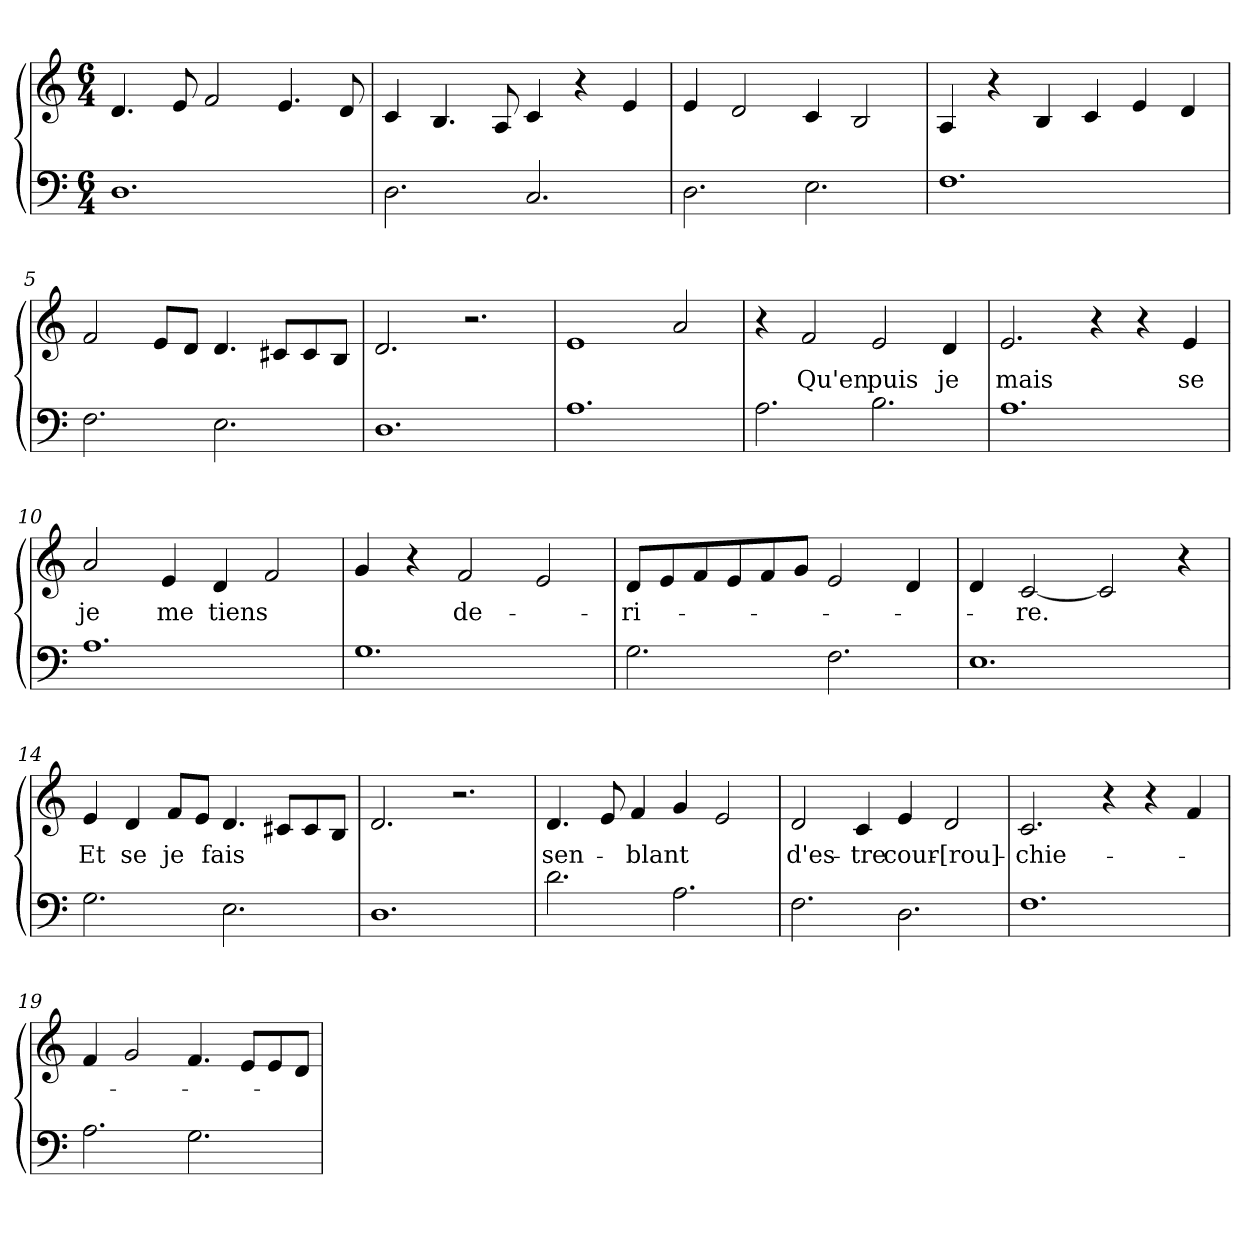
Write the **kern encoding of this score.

**kern	**kern	**text
*part2	*part1	*part1
*staff2	*staff1	*staff1
*clefF4	*clefG2	*
*k[]	*k[]	*
*C:	*C:	*
*M6/4	*M6/4	*
=1	=1	=1
1.D	4.d/	.
.	8e/	.
.	2f/	.
.	4.e/	.
.	8d/	.
=2	=2	=2
2.D\	4c/	.
.	4.B/	.
.	8A/	.
2.C/	4c/	.
.	4r	.
.	4e/	.
=3	=3	=3
2.D\	4e/	.
.	2d/	.
2.E\	4c/	.
.	2B/	.
=4	=4	=4
1.F	4A/	.
.	4r	.
.	4B/	.
.	4c/	.
.	4e/	.
.	4d/	.
=5	=5	=5
2.F\	2f/	.
.	8e/L	.
.	8d/J	.
2.E\	4.d/	.
.	8c#i/L	.
.	8c#/	.
.	8B/J	.
=6	=6	=6
1.D	2.d/	.
.	2.r	.
!!LO:LB:g=z
=7	=7	=7
1.A	1e	.
.	2a/	.
=8	=8	=8
2.A\	4r	.
!	!	!LO:LY:b
.	2f/	Qu'en
!	!	!LO:LY:b
2.B\	2e/	puis
!	!	!LO:LY:b
.	4d/	je
=9	=9	=9
!	!	!LO:LY:b
1.A	2.e/	mais
.	4r	.
.	4r	.
!	!	!LO:LY:b
.	4e/	se
=10	=10	=10
!	!	!LO:LY:b
1.A	2a/	je
!	!	!LO:LY:b
.	4e/	me
!	!	!LO:LY:b
.	4d/	tiens
.	2f/	.
=11	=11	=11
1.G	4g/	.
.	4r	.
!	!	!LO:LY:b
.	2f/	de-
.	2e/	.
=12	=12	=12
!	!	!LO:LY:b
2.G\	8d/L	-ri-
.	8e/	.
.	8f/	.
.	8e/	.
.	8f/	.
.	8g/J	.
2.F\	2e/	.
.	4d/	.
=13	=13	=13
1.E	4d/	.
!	!	!LO:LY:b
.	[2c/	-re.
.	2c/]	.
.	4r	.
!!LO:LB:g=z
=14	=14	=14
!	!	!LO:LY:b
2.G\	4e/	Et
!	!	!LO:LY:b
.	4d/	se
!	!	!LO:LY:b
.	8f/L	je
.	8e/J	.
!	!	!LO:LY:b
2.E\	4.d/	fais
.	8c#i/L	.
.	8c#/	.
.	8B/J	.
=15	=15	=15
1.D	2.d/	.
.	2.r	.
=16	=16	=16
!	!	!LO:LY:b
2.d\	4.d/	sen-
.	8e/	.
!	!	!LO:LY:b
.	4f/	-blant
2.A\	4g/	.
.	2e/	.
=17	=17	=17
!	!	!LO:LY:b
2.F\	2d/	d'es-
!	!	!LO:LY:b
.	4c/	-tre
!	!	!LO:LY:b
2.D\	4e/	cour-
!	!	!LO:LY:b
.	2d/	-[rou]-
=18	=18	=18
!	!	!LO:LY:b
1.F	2.c/	-chie-
.	4r	.
.	4r	.
.	4f/	.
=19	=19	=19
2.A\	4f/	.
.	2g/	.
2.G\	4.f/	.
.	8e/L	.
.	8e/	.
.	8d/J	.
=	=	=
*-	*-	*-
